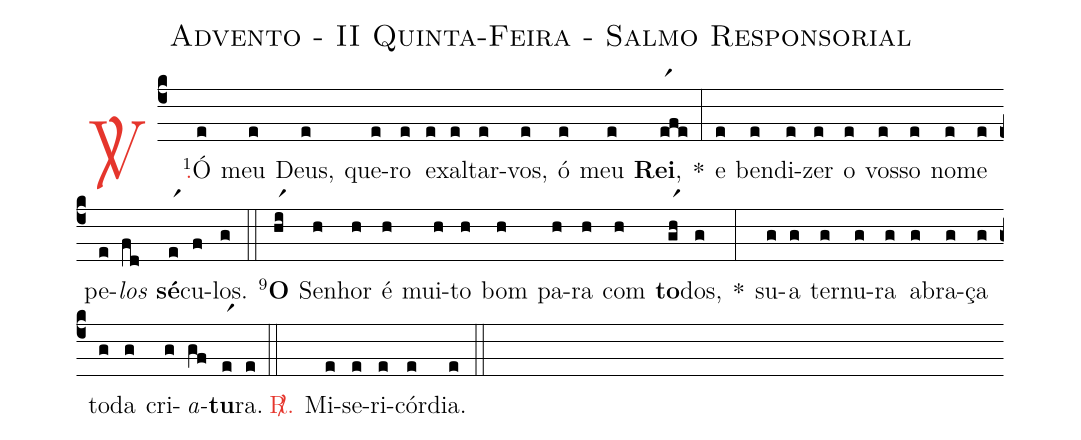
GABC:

name: Advento - II Quinta-Feira - Salmo Responsorial;
%%
(c4) <c><sp>V/</sp>.</c>() <v>\VSup{1}</v>Ó(e) meu(e) Deus,(e) que(e)ro(e) e(e)xal(e)tar-(e)vos,(e) ó(e) meu(e) <b>Rei</b>,(er1fe) *(:)
e(e) ben(e)di(e)zer(e) o(e) vos(e)so(e) no(e)me(e) pe(e)<i>los</i>(fd) <b>sé</b>(er1)cu(f)los.(g)

(::)

<v>\VSup{9}</v><b>O</b>(hr1i) Se(h)nhor(h) é(h) mui(h)to(h) bom(h) pa(h)ra(h) com(h) <b>to</b>(gr1h)dos,(g) *(:)
su(g)a(g) ter(g)nu(g)ra(g) a(g)bra(g)ça(g) to(g)da(g) cri(g)<i>a</i>(gf)<b>tu</b>(er1)ra.(e)

(::)

<c><sp>R/</sp>.</c>() Mi(e)se(e)ri(e)cór(e)dia.(e)

(::)
